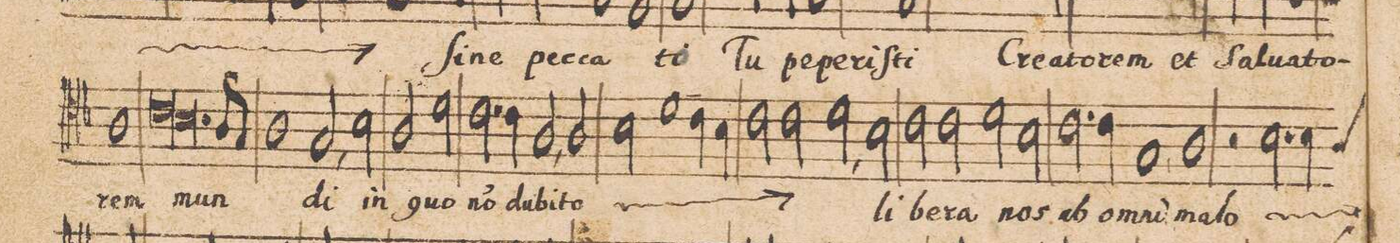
**kern	**text
*I"ALTVS.	*
*clefC4	*
*k[b-]	*
*met(C|)	*
*M2/1	*
1A	-rem
=46-	=46-
*lig	*
1c	mun-
2.B-\	.
*Xlig	*
8A/L	.
8G/J	.
=47-	=47-
1A	.
2G,</	-di
2B-\	in
=48-	=48-
2A/	quo
2d\	no(n)
2.c\	du-
4c\	-bi-
=49-	=49-
2A,</	-to
*	*ij
2A/	in
2B-\	quo
1d\	no(n)
=50-	=50-
4c\	.
4B-\	.
2c\	du-
2c\	-bi-
=51-	=51-
2d,<\	-to
*	*Xij
2B-\	li-
2c\	-be-
2c\	-ra
=52-	=52-
2d\	nos
2B-\	ab
2.c\	om-
4c\	-ni
=53-	=53-
1G	ma-
1A	-lo
=54-	=54-
2r	.
*	*ij
2.B-\	li-
4B-\	-be-
*custos:A	*
*-	*-
